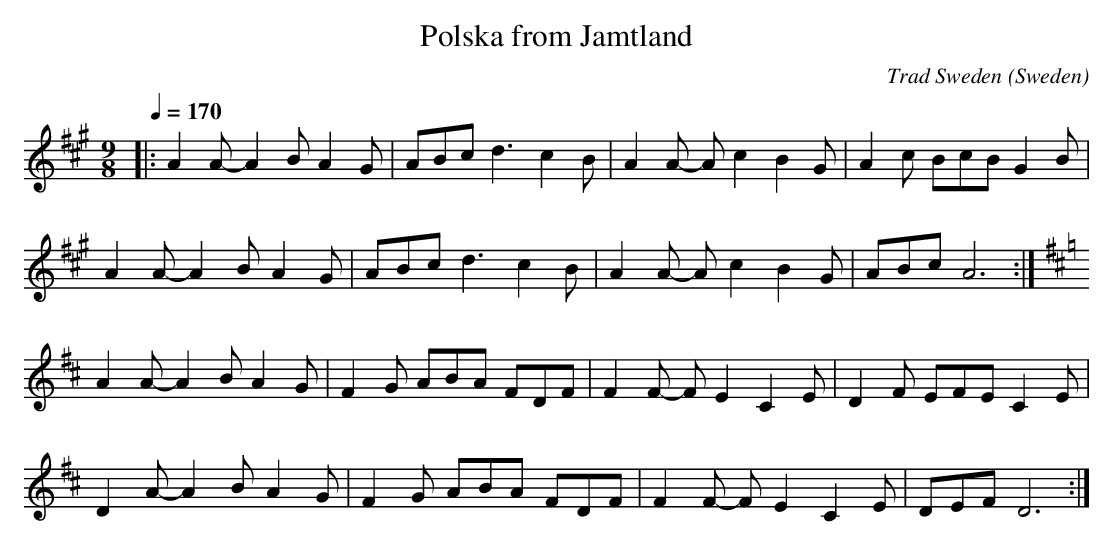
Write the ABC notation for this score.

X:1
T:Polska from Jamtland
C:Trad Sweden
L:1/8
M:9/8
O:Sweden
Q:1/4=170
K:A major
|:A2A- A2B A2G|ABc d3c2B|A2A- A c2B2G|A2c BcB G2B|
A2A- A2B A2G|ABc d3c2B|A2A- A c2B2G|ABc A6:|
K:D
A2A- A2B A2G|F2G ABA FDF|F2F- F E2C2E|D2F EFE C2E|
D2A- A2B A2G|F2G ABA FDF|F2F- F E2C2E|DEF D6:|
